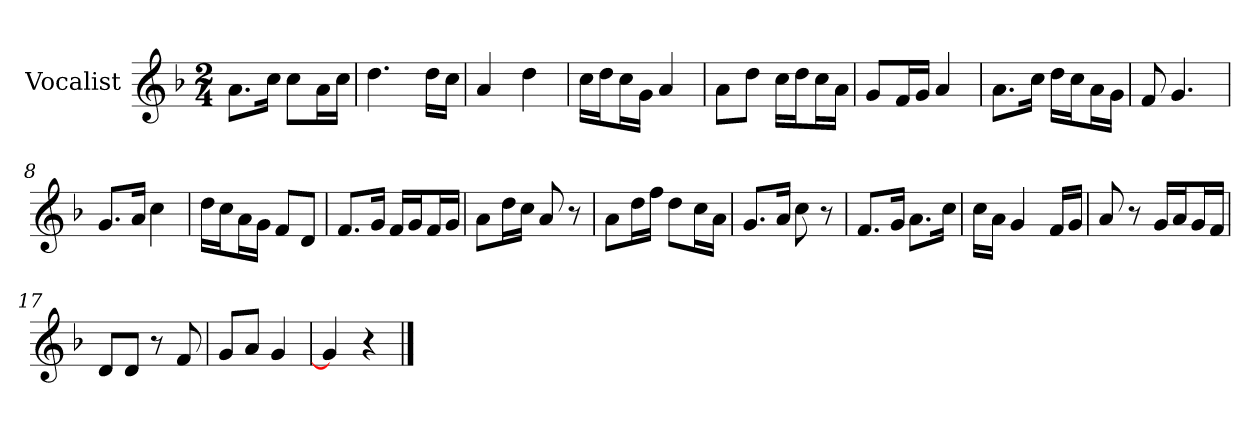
**kern
*part1
*staff1
*I"Vocalist
*k[b-]
*F:
*M2/4
=
8.aL
16ccJk
8ccL
16aL
16ccJJ
=1
4.dd
16ddLL
16ccJJ
=2
4a
4dd
=3
16ccLL
16ddJ
16ccL
16gJJ
4a
=4
8aL
8ddJ
16ccLL
16ddJ
16ccL
16aJJ
=5
8gL
16fL
16gJJ
4a
=6
8.aL
16ccJk
16ddLL
16ccJ
16aL
16gJJ
=7
8f
4.g
=8
8.gL
16aJk
4cc
=9
16ddLL
16ccJ
16aL
16gJJ
8fL
8dJ
=10
8.fL
16gJk
16fLL
16gJ
16fL
16gJJ
=11
8aL
16ddL
16ccJJ
8a
8r
=12
8aL
16ddL
16ffJJ
8ddL
16ccL
16aJJ
=13
8.gL
16aJk
8cc
8r
=14
8.fL
16gJk
8.aL
16ccJk
=15
16ccLL
16aJJ
4g
16fLL
16gJJ
=16
8a
8r
16gLL
16aJ
16gL
16fJJ
=17
8dL
8dJ
8r
8f
=18
8gL
8aJ
4g
=19
4g]
4r
==
*-
